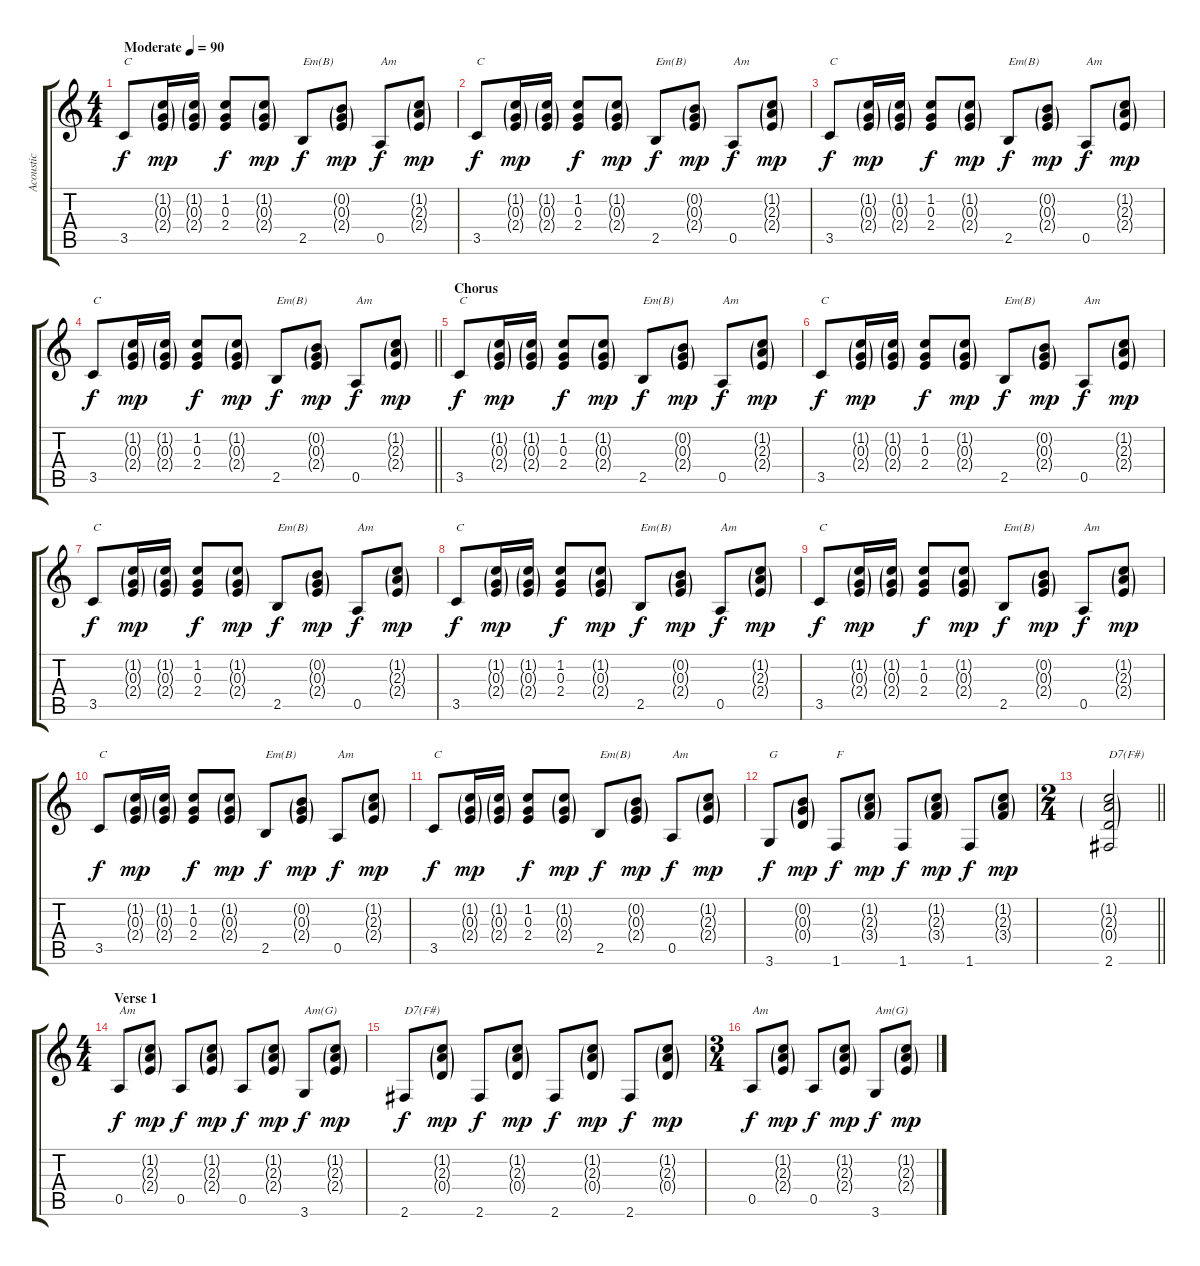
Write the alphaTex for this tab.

\track ("Acoustic" "Acoustic") {instrument acousticguitarsteel}
\staff {score tabs}
\tuning (E4 B3 G3 D3 A2 E2) {hide}
\ts (4 4)
\tempo (90 "Moderate")
\clef g2
\ks c
3.5.8{txt "C" dy f instrument acousticguitarsteel} (1.2{g} 0.3{g} 2.4{g}).16{dy mp} (1.2{g} 0.3{g} 2.4{g}).16 (1.2 0.3 2.4).8{dy f} (1.2{g} 0.3{g} 2.4{g}).8{dy mp} 2.5.8{txt "Em(B)" dy f} (0.2{g} 0.3{g} 2.4{g}).8{dy mp} 0.5.8{txt "Am" dy f} (1.2{g} 2.3{g} 2.4{g}).8{dy mp} |
3.5.8{txt "C" dy f} (1.2{g} 0.3{g} 2.4{g}).16{dy mp} (1.2{g} 0.3{g} 2.4{g}).16 (1.2 0.3 2.4).8{dy f} (1.2{g} 0.3{g} 2.4{g}).8{dy mp} 2.5.8{txt "Em(B)" dy f} (0.2{g} 0.3{g} 2.4{g}).8{dy mp} 0.5.8{txt "Am" dy f} (1.2{g} 2.3{g} 2.4{g}).8{dy mp} |
3.5.8{txt "C" dy f} (1.2{g} 0.3{g} 2.4{g}).16{dy mp} (1.2{g} 0.3{g} 2.4{g}).16 (1.2 0.3 2.4).8{dy f} (1.2{g} 0.3{g} 2.4{g}).8{dy mp} 2.5.8{txt "Em(B)" dy f} (0.2{g} 0.3{g} 2.4{g}).8{dy mp} 0.5.8{txt "Am" dy f} (1.2{g} 2.3{g} 2.4{g}).8{dy mp} |
\barLineRight lightlight
3.5.8{txt "C" dy f} (1.2{g} 0.3{g} 2.4{g}).16{dy mp} (1.2{g} 0.3{g} 2.4{g}).16 (1.2 0.3 2.4).8{dy f} (1.2{g} 0.3{g} 2.4{g}).8{dy mp} 2.5.8{txt "Em(B)" dy f} (0.2{g} 0.3{g} 2.4{g}).8{dy mp} 0.5.8{txt "Am" dy f} (1.2{g} 2.3{g} 2.4{g}).8{dy mp} |
\section ("" "Chorus")
3.5.8{txt "C" dy f} (1.2{g} 0.3{g} 2.4{g}).16{dy mp} (1.2{g} 0.3{g} 2.4{g}).16 (1.2 0.3 2.4).8{dy f} (1.2{g} 0.3{g} 2.4{g}).8{dy mp} 2.5.8{txt "Em(B)" dy f} (0.2{g} 0.3{g} 2.4{g}).8{dy mp} 0.5.8{txt "Am" dy f} (1.2{g} 2.3{g} 2.4{g}).8{dy mp} |
3.5.8{txt "C" dy f} (1.2{g} 0.3{g} 2.4{g}).16{dy mp} (1.2{g} 0.3{g} 2.4{g}).16 (1.2 0.3 2.4).8{dy f} (1.2{g} 0.3{g} 2.4{g}).8{dy mp} 2.5.8{txt "Em(B)" dy f} (0.2{g} 0.3{g} 2.4{g}).8{dy mp} 0.5.8{txt "Am" dy f} (1.2{g} 2.3{g} 2.4{g}).8{dy mp} |
3.5.8{txt "C" dy f} (1.2{g} 0.3{g} 2.4{g}).16{dy mp} (1.2{g} 0.3{g} 2.4{g}).16 (1.2 0.3 2.4).8{dy f} (1.2{g} 0.3{g} 2.4{g}).8{dy mp} 2.5.8{txt "Em(B)" dy f} (0.2{g} 0.3{g} 2.4{g}).8{dy mp} 0.5.8{txt "Am" dy f} (1.2{g} 2.3{g} 2.4{g}).8{dy mp} |
3.5.8{txt "C" dy f} (1.2{g} 0.3{g} 2.4{g}).16{dy mp} (1.2{g} 0.3{g} 2.4{g}).16 (1.2 0.3 2.4).8{dy f} (1.2{g} 0.3{g} 2.4{g}).8{dy mp} 2.5.8{txt "Em(B)" dy f} (0.2{g} 0.3{g} 2.4{g}).8{dy mp} 0.5.8{txt "Am" dy f} (1.2{g} 2.3{g} 2.4{g}).8{dy mp} |
3.5.8{txt "C" dy f} (1.2{g} 0.3{g} 2.4{g}).16{dy mp} (1.2{g} 0.3{g} 2.4{g}).16 (1.2 0.3 2.4).8{dy f} (1.2{g} 0.3{g} 2.4{g}).8{dy mp} 2.5.8{txt "Em(B)" dy f} (0.2{g} 0.3{g} 2.4{g}).8{dy mp} 0.5.8{txt "Am" dy f} (1.2{g} 2.3{g} 2.4{g}).8{dy mp} |
3.5.8{txt "C" dy f} (1.2{g} 0.3{g} 2.4{g}).16{dy mp} (1.2{g} 0.3{g} 2.4{g}).16 (1.2 0.3 2.4).8{dy f} (1.2{g} 0.3{g} 2.4{g}).8{dy mp} 2.5.8{txt "Em(B)" dy f} (0.2{g} 0.3{g} 2.4{g}).8{dy mp} 0.5.8{txt "Am" dy f} (1.2{g} 2.3{g} 2.4{g}).8{dy mp} |
3.5.8{txt "C" dy f} (1.2{g} 0.3{g} 2.4{g}).16{dy mp} (1.2{g} 0.3{g} 2.4{g}).16 (1.2 0.3 2.4).8{dy f} (1.2{g} 0.3{g} 2.4{g}).8{dy mp} 2.5.8{txt "Em(B)" dy f} (0.2{g} 0.3{g} 2.4{g}).8{dy mp} 0.5.8{txt "Am" dy f} (1.2{g} 2.3{g} 2.4{g}).8{dy mp} |
3.6.8{txt "G" dy f} (0.2{g} 0.3{g} 0.4{g}).8{dy mp} 1.6.8{txt "F" dy f} (1.2{g} 2.3{g} 3.4{g}).8{dy mp} 1.6.8{dy f} (1.2{g} 2.3{g} 3.4{g}).8{dy mp} 1.6.8{dy f} (1.2{g} 2.3{g} 3.4{g}).8{dy mp} |
\ts (2 4)
\barLineRight lightlight
(1.2{g} 2.3{g} 0.4{g} 2.6).2{txt "D7(F#)"} |
\ts (4 4)
\section ("" "Verse 1")
0.5.8{txt "Am" dy f} (1.2{g} 2.3{g} 2.4{g}).8{dy mp} 0.5.8{dy f} (1.2{g} 2.3{g} 2.4{g}).8{dy mp} 0.5.8{dy f} (1.2{g} 2.3{g} 2.4{g}).8{dy mp} 3.6.8{txt "Am(G)" dy f} (1.2{g} 2.3{g} 2.4{g}).8{dy mp} |
2.6.8{txt "D7(F#)" dy f} (1.2{g} 2.3{g} 0.4{g}).8{dy mp} 2.6.8{dy f} (1.2{g} 2.3{g} 0.4{g}).8{dy mp} 2.6.8{dy f} (1.2{g} 2.3{g} 0.4{g}).8{dy mp} 2.6.8{dy f} (1.2{g} 2.3{g} 0.4{g}).8{dy mp} |
\ts (3 4)
0.5.8{txt "Am" dy f} (1.2{g} 2.3{g} 2.4{g}).8{dy mp} 0.5.8{dy f} (1.2{g} 2.3{g} 2.4{g}).8{dy mp} 3.6.8{txt "Am(G)" dy f} (1.2{g} 2.3{g} 2.4{g}).8{dy mp}
